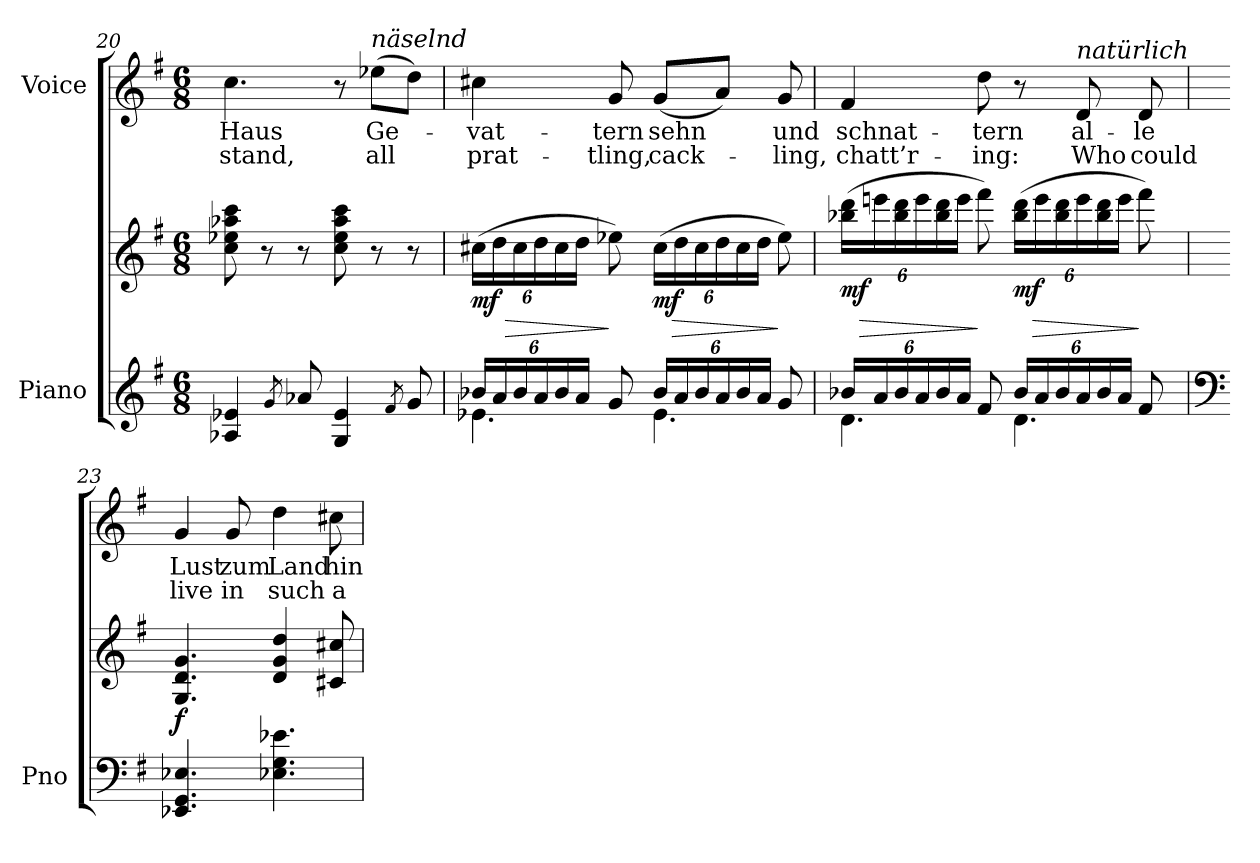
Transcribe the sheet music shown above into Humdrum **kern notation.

**kern	**kern	**dynam	**kern	**text	**text
*part2	*part2	*part2	*part1	*part1	*part1
*staff3	*staff2	*staff2/3	*staff1	*staff1	*staff1
*I"Piano	*	*	*I"Voice	*	*
*I'Pno	*	*	*	*	*
*clefG2	*clefG2	*	*clefG2	*	*
*k[f#]	*k[f#]	*	*k[f#]	*	*
*M6/8	*M6/8	*	*M6/8	*	*
=20	=20	=20	=20	=20	=20
4A-X/ 4e-X/	8cc\ 8ee-X\ 8aa-X\ 8ccc\	.	4.cc\	Haus	stand,
.	8r	.	.	.	.
8qg/	.	.	.	.	.
8a-X/	8r	.	.	.	.
4G/ 4e-/	8cc\ 8ee-\ 8aa-\ 8ccc\	.	8r	.	.
!	!	!	!LO:TX:i:t=näselnd	!	!
.	8r	.	(8ee-X\L	Ge-	all
8qf#/	.	.	.	.	.
8g/	8r	.	8dd\J)	.	.
=21	=21	=21	=21	=21	=21
*Xbrackettup	*	*	*	*	*
*^	*	*	*	*	*
!	!	!	!LO:HP:b	!	!	!
!	!	!	!LO:DY:n=1:b	!	!	!
24b-X/LL	4.e-X\	(24cc#X\LL	> mf	4cc#X\	-vat-	prat-
24a/	.	24dd\	.	.	.	.
24b-/	.	24cc#\	.	.	.	.
24a/	.	24dd\	.	.	.	.
24b-/	.	24cc#\	.	.	.	.
24a/JJ	.	24dd\JJ	.	.	.	.
8g/	.	8ee-X\)	]	8g/	-tern	-tling,
!	!	!	!LO:DY:n=2:b	!	!	!
24b-/LL	4.e-\	(24cc#\LL	mf	(8g/L	sehn	cack-
!	!	!	!LO:HP:b	!	!	!
24a/	.	24dd\	>	.	.	.
24b-/	.	24cc#\	.	.	.	.
24a/	.	24dd\	.	8a/J)	.	.
24b-/	.	24cc#\	.	.	.	.
24a/JJ	.	24dd\JJ	.	.	.	.
8g/	.	8ee-\)	]	8g/	und	-ling,
=22	=22	=22	=22	=22	=22	=22
*	*	*Xbrackettup	*	*	*	*
!	!	!	!LO:DY:b	!	!	!
24b-X/LL	4.d\	(24bb-X\ 24ddd\LL	mf	4f#/	schnat-	chatt’r-
!	!	!	!LO:HP:b	!	!	!
24a/	.	24eeen\	>	.	.	.
24b-/	.	24bb-\ 24ddd\	.	.	.	.
24a/	.	24eee\	.	.	.	.
24b-/	.	24bb-\ 24ddd\	.	.	.	.
24a/JJ	.	24eee\JJ	.	.	.	.
8f#/	.	8fff#\)	]	8dd\	-tern	-ing:
!	!	!	!LO:DY:b	!	!	!
24b-/LL	4.d\	(24bb-\ 24ddd\LL	mf	8r	.	.
!	!	!	!LO:HP:b	!	!	!
24a/	.	24eee\	>	.	.	.
24b-/	.	24bb-\ 24ddd\	.	.	.	.
!	!	!	!	!LO:TX:i:t=natürlich	!	!
24a/	.	24eee\	.	8d/	al-	Who
24b-/	.	24bb-\ 24ddd\	.	.	.	.
24a/JJ	.	24eee\JJ	.	.	.	.
8f#/	.	8fff#\)	]	8d/	-le	could
*v	*v	*	*	*	*	*
=23	=23	=23	=23	=23	=23
*clefF4	*	*	*	*	*
!	!	!LO:DY:b	!	!	!
4.EE-X/ 4.GG/ 4.E-X/	4.G/ 4.d/ 4.g/	f	4g/	Lust	live
.	.	.	8g/	zum	in
4.E-X\ 4.G\ 4.e-X\	4d/ 4g/ 4dd/	.	4dd\	Land	such
.	8c#X/ 8cc#X/	.	8cc#X\	hin-	a
=	=	=	=	=	=
*-	*-	*-	*-	*-	*-
